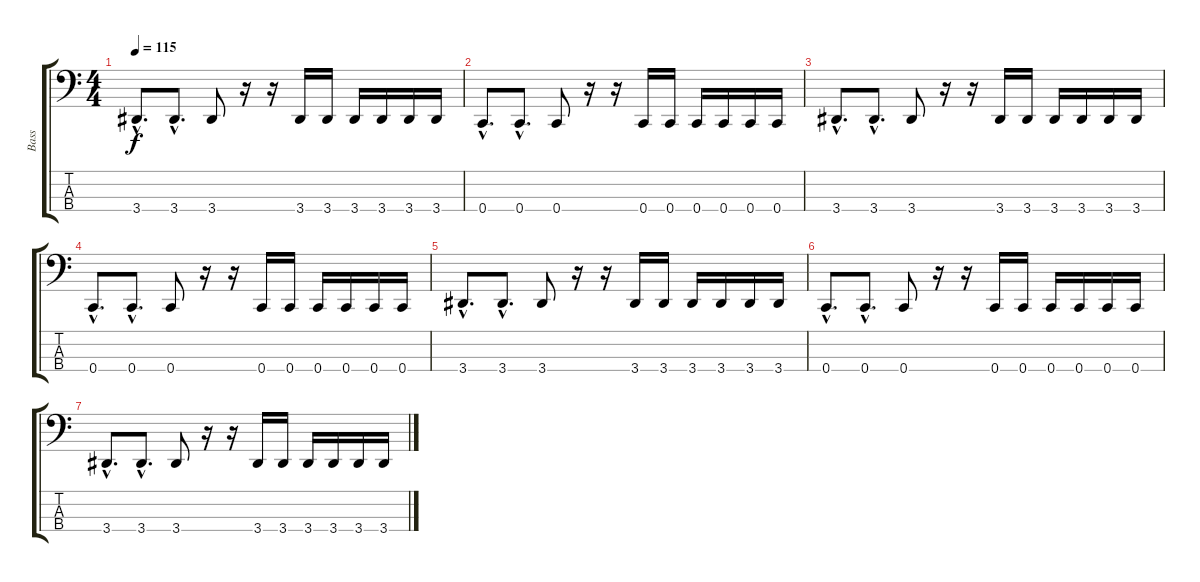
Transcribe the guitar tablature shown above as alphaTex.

\track ("Bass" "Bass") {instrument electricbasspick}
\staff {score tabs}
\tuning (F2 C2 G1 C1) {hide}
\ts (4 4)
\tempo 115
\clef f4
\ks c
3.4{hac}.8{d dy f} 3.4{hac}.8{d} 3.4.8 r.16 r.16 3.4.16 3.4.16 3.4.16 3.4.16 3.4.16 3.4.16 |
0.4{hac}.8{d} 0.4{hac}.8{d} 0.4.8 r.16 r.16 0.4.16 0.4.16 0.4.16 0.4.16 0.4.16 0.4.16 |
3.4{hac}.8{d} 3.4{hac}.8{d} 3.4.8 r.16 r.16 3.4.16 3.4.16 3.4.16 3.4.16 3.4.16 3.4.16 |
0.4{hac}.8{d} 0.4{hac}.8{d} 0.4.8 r.16 r.16 0.4.16 0.4.16 0.4.16 0.4.16 0.4.16 0.4.16 |
3.4{hac}.8{d} 3.4{hac}.8{d} 3.4.8 r.16 r.16 3.4.16 3.4.16 3.4.16 3.4.16 3.4.16 3.4.16 |
0.4{hac}.8{d} 0.4{hac}.8{d} 0.4.8 r.16 r.16 0.4.16 0.4.16 0.4.16 0.4.16 0.4.16 0.4.16 |
3.4{hac}.8{d} 3.4{hac}.8{d} 3.4.8 r.16 r.16 3.4.16 3.4.16 3.4.16 3.4.16 3.4.16 3.4.16
